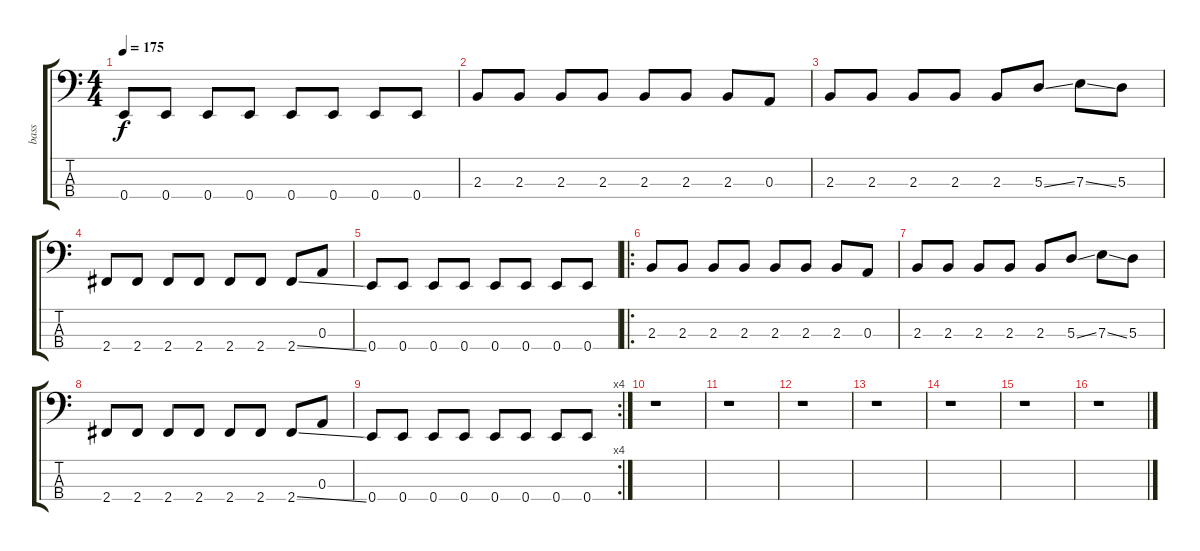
\track ("bass" "bass") {instrument electricbasspick}
\staff {score tabs}
\tuning (G2 D2 A1 E1) {hide}
\ts (4 4)
\tempo 175
\clef f4
\ks c
0.4.8{dy f} 0.4.8 0.4.8 0.4.8 0.4.8 0.4.8 0.4.8 0.4.8 |
2.3.8 2.3.8 2.3.8 2.3.8 2.3.8 2.3.8 2.3.8 0.3.8 |
2.3.8 2.3.8 2.3.8 2.3.8 2.3.8 5.3{ss}.8 7.3{ss}.8 5.3.8 |
2.4.8 2.4.8 2.4.8 2.4.8 2.4.8 2.4.8 2.4{ss}.8 0.3.8 |
0.4.8 0.4.8 0.4.8 0.4.8 0.4.8 0.4.8 0.4.8 0.4.8 |
\ro
2.3.8 2.3.8 2.3.8 2.3.8 2.3.8 2.3.8 2.3.8 0.3.8 |
2.3.8 2.3.8 2.3.8 2.3.8 2.3.8 5.3{ss}.8 7.3{ss}.8 5.3.8 |
2.4.8 2.4.8 2.4.8 2.4.8 2.4.8 2.4.8 2.4{ss}.8 0.3.8 |
\rc 4
0.4.8 0.4.8 0.4.8 0.4.8 0.4.8 0.4.8 0.4.8 0.4.8 |
r.1 |
r.1 |
r.1 |
r.1 |
r.1 |
r.1 |
r.1
